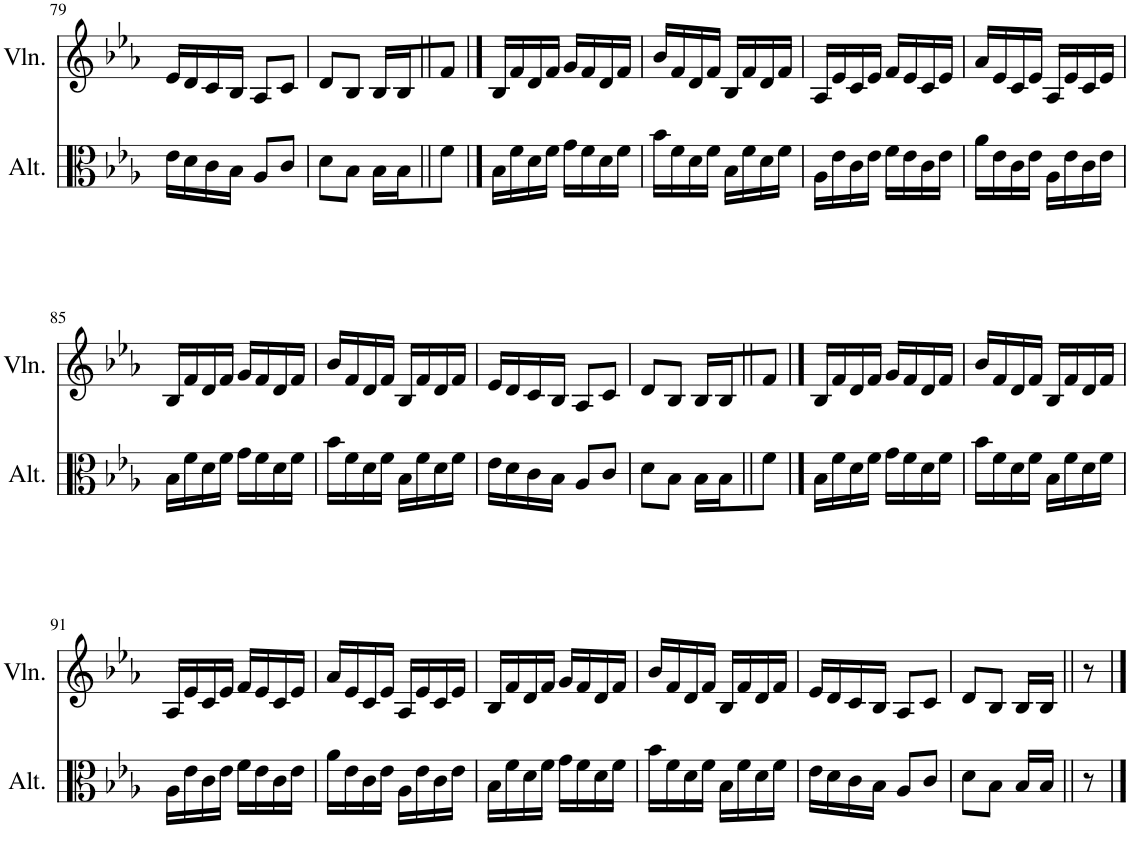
**kern	**kern
*part2	*part1
*staff2	*staff1
*I"Alto	*I"Violon
*I'Alt.	*I'Vln.
!!LO:PB:g=z
*clefC3	*clefG2
*k[b-e-a-]	*k[b-e-a-]
*M2/4	*M2/4
=79	=79
16e-\LL	16e-/LL
16d\	16d/
16c\	16c/
16B-\JJ	16B-/JJ
8A-/L	8A-/L
8c/J	8c/J
=80	=80
8d\L	8d/L
8B-\J	8B-/J
16B-\LL	16B-/LL
16B-\J	16B-/J
8f\J	8f/J
==81	==81
16B-\LL	16B-/LL
16f\	16f/
16d\	16d/
16f\JJ	16f/JJ
16g\LL	16g/LL
16f\	16f/
16d\	16d/
16f\JJ	16f/JJ
=82	=82
16b-\LL	16b-/LL
16f\	16f/
16d\	16d/
16f\JJ	16f/JJ
16B-\LL	16B-/LL
16f\	16f/
16d\	16d/
16f\JJ	16f/JJ
=83	=83
16A-\LL	16A-/LL
16e-\	16e-/
16c\	16c/
16e-\JJ	16e-/JJ
16f\LL	16f/LL
16e-\	16e-/
16c\	16c/
16e-\JJ	16e-/JJ
=84	=84
16a-\LL	16a-/LL
16e-\	16e-/
16c\	16c/
16e-\JJ	16e-/JJ
16A-\LL	16A-/LL
16e-\	16e-/
16c\	16c/
16e-\JJ	16e-/JJ
!!LO:LB:g=z
=85	=85
16B-\LL	16B-/LL
16f\	16f/
16d\	16d/
16f\JJ	16f/JJ
16g\LL	16g/LL
16f\	16f/
16d\	16d/
16f\JJ	16f/JJ
=86	=86
16b-\LL	16b-/LL
16f\	16f/
16d\	16d/
16f\JJ	16f/JJ
16B-\LL	16B-/LL
16f\	16f/
16d\	16d/
16f\JJ	16f/JJ
=87	=87
16e-\LL	16e-/LL
16d\	16d/
16c\	16c/
16B-\JJ	16B-/JJ
8A-/L	8A-/L
8c/J	8c/J
=88	=88
8d\L	8d/L
8B-\J	8B-/J
16B-\LL	16B-/LL
16B-\J	16B-/J
8f\J	8f/J
==89	==89
16B-\LL	16B-/LL
16f\	16f/
16d\	16d/
16f\JJ	16f/JJ
16g\LL	16g/LL
16f\	16f/
16d\	16d/
16f\JJ	16f/JJ
=90	=90
16b-\LL	16b-/LL
16f\	16f/
16d\	16d/
16f\JJ	16f/JJ
16B-\LL	16B-/LL
16f\	16f/
16d\	16d/
16f\JJ	16f/JJ
!!LO:LB:g=z
=91	=91
16A-\LL	16A-/LL
16e-\	16e-/
16c\	16c/
16e-\JJ	16e-/JJ
16f\LL	16f/LL
16e-\	16e-/
16c\	16c/
16e-\JJ	16e-/JJ
=92	=92
16a-\LL	16a-/LL
16e-\	16e-/
16c\	16c/
16e-\JJ	16e-/JJ
16A-\LL	16A-/LL
16e-\	16e-/
16c\	16c/
16e-\JJ	16e-/JJ
=93	=93
16B-\LL	16B-/LL
16f\	16f/
16d\	16d/
16f\JJ	16f/JJ
16g\LL	16g/LL
16f\	16f/
16d\	16d/
16f\JJ	16f/JJ
=94	=94
16b-\LL	16b-/LL
16f\	16f/
16d\	16d/
16f\JJ	16f/JJ
16B-\LL	16B-/LL
16f\	16f/
16d\	16d/
16f\JJ	16f/JJ
=95	=95
16e-\LL	16e-/LL
16d\	16d/
16c\	16c/
16B-\JJ	16B-/JJ
8A-/L	8A-/L
8c/J	8c/J
=96	=96
8d\L	8d/L
8B-\J	8B-/J
16B-/LL	16B-/LL
16B-/JJ	16B-/JJ
8r	8r
==	==
*-	*-
